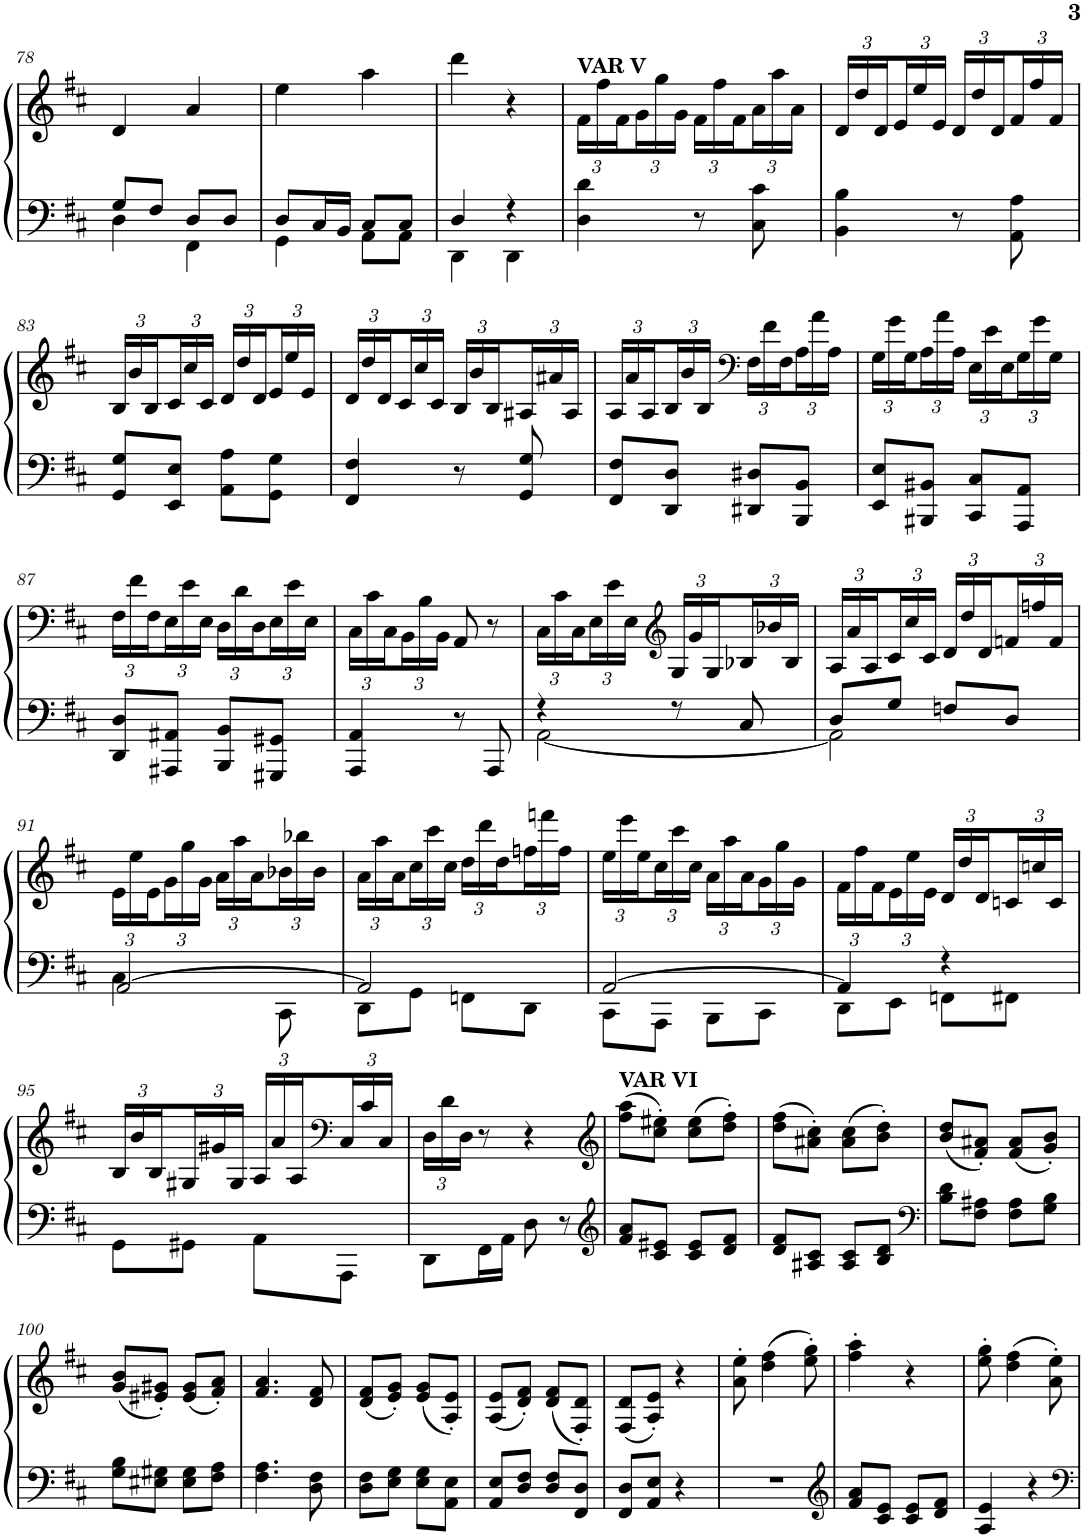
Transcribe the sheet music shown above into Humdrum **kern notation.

**kern	**kern
*part1	*part1
*staff2	*staff1
*I"Piano	*
*I'Pno.	*
!!LO:PB:g=z
*clefF4	*clefG2
*k[f#c#]	*k[f#c#]
*M2/4	*M2/4
=78	=78
*^	*
8G/L	4D\	4d/
8F#/J	.	.
8D/L	4FF#\	4a/
8D/J	.	.
=79	=79	=79
8D/L	4GG\	4ee\
16C#/L	.	.
16BB/JJ	.	.
8C#/L	8AA\L	4aa\
8C#/J	8AA\J	.
=80	=80	=80
4D/	4DD\	4ddd\
4r	4DD\	4r
*v	*v	*
=81	=81
*	*Xbrackettup
*^	*
!	!	!LO:TX:a:B:t=VAR V
*v	*v	*
4D\ 4d\	24f#\LL
.	24ff#\
.	24f#\
.	24g\
.	24gg\
.	24g\JJ
8r	24f#\LL
.	24ff#\
.	24f#\
8C#\ 8c#\	24a\
.	24aa\
.	24a\JJ
=82	=82
4BB\ 4B\	24d/LL
.	24dd/
.	24d/
.	24e/
.	24ee/
.	24e/JJ
8r	24d/LL
.	24dd/
.	24d/
8AA\ 8A\	24f#/
.	24ff#/
.	24f#/JJ
!!LO:LB:g=z
=83	=83
8GG/ 8G/L	24B/LL
.	24b/
.	24B/
8EE/ 8E/J	24c#/
.	24cc#/
.	24c#/JJ
8AA\ 8A\L	24d/LL
.	24dd/
.	24d/
8GG\ 8G\J	24e/
.	24ee/
.	24e/JJ
=84	=84
4FF#/ 4F#/	24d/LL
.	24dd/
.	24d/
.	24c#/
.	24cc#/
.	24c#/JJ
8r	24B/LL
.	24b/
.	24B/
8GG/ 8G/	24A#X/
.	24a#X/
.	24A#/JJ
=85	=85
8FF#/ 8F#/L	24A/LL
.	24a/
.	24A/
8DD/ 8D/J	24B/
.	24b/
.	24B/JJ
*	*clefF4
8DD#X/ 8D#X/L	24F#\LL
.	24f#\
.	24F#\
8BBB/ 8BB/J	24A\
.	24a\
.	24A\JJ
=86	=86
8EE/ 8E/L	24G\LL
.	24g\
.	24G\
8BBB#X/ 8BB#X/J	24A\
.	24a\
.	24A\JJ
8CC#/ 8C#/L	24E\LL
.	24e\
.	24E\
8AAA/ 8AA/J	24G\
.	24g\
.	24G\JJ
!!LO:LB:g=z
=87	=87
8DD/ 8D/L	24F#\LL
.	24f#\
.	24F#\
8AAA#X/ 8AA#X/J	24E\
.	24e\
.	24E\JJ
8BBB/ 8BB/L	24D\LL
.	24d\
.	24D\
8GGG#X/ 8GG#X/J	24E\
.	24e\
.	24E\JJ
=88	=88
4AAA/ 4AA/	24C#\LL
.	24c#\
.	24C#\
.	24BB\
.	24B\
.	24BB\JJ
8r	8AA/
8AAA/	8r
=89	=89
*^	*
4r	[2AA\	24C#\LL
.	.	24c#\
.	.	24C#\
.	.	24E\
.	.	24e\
.	.	24E\JJ
*	*	*clefG2
8r	.	24G/LL
.	.	24g/
.	.	24G/
8C#/	.	24B-X/
.	.	24b-X/
.	.	24B-/JJ
=90	=90	=90
8D/L	2AA\]	24A/LL
.	.	24a/
.	.	24A/
8G/J	.	24c#/
.	.	24cc#/
.	.	24c#/JJ
8Fn/L	.	24d/LL
.	.	24dd/
.	.	24d/
8D/J	.	24fn/
.	.	24ffn/
.	.	24f/JJ
!!LO:LB:g=z
=91	=91	=91
[2AA/	4C#\	24e\LL
.	.	24ee\
.	.	24e\
.	.	24g\
.	.	24gg\
.	.	24g\JJ
.	8ryy	24a\LL
.	.	24aa\
.	.	24a\
.	8CC#\	24b-X\
.	.	24bb-X\
.	.	24b-\JJ
=92	=92	=92
2AA/]	8DD\L	24a\LL
.	.	24aa\
.	.	24a\
.	8GG\J	24cc#\
.	.	24ccc#\
.	.	24cc#\JJ
.	8FFn\L	24dd\LL
.	.	24ddd\
.	.	24dd\
.	8DD\J	24ffn\
.	.	24fffn\
.	.	24ff\JJ
=93	=93	=93
[2AA/	8CC#\L	24ee\LL
.	.	24eee\
.	.	24ee\
.	8AAA\J	24cc#\
.	.	24ccc#\
.	.	24cc#\JJ
.	8BBB\L	24a\LL
.	.	24aa\
.	.	24a\
.	8CC#\J	24g\
.	.	24gg\
.	.	24g\JJ
=94	=94	=94
4AA/]	8DD\L	24f#\LL
.	.	24ff#\
.	.	24f#\
.	8EE\J	24e\
.	.	24ee\
.	.	24e\JJ
4r	8FFn\L	24d/LL
.	.	24dd/
.	.	24d/
.	8FF#X\J	24cn/
.	.	24ccn/
.	.	24c/JJ
*v	*v	*
!!LO:LB:g=z
=95	=95
8GG\L	24B/LL
.	24b/
.	24B/
8GG#X\J	24G#X/
.	24g#X/
.	24G#/JJ
8AA\L	24A/LL
.	24a/
.	24A/
*	*clefF4
8AAA\J	24C#/
.	24c#/
.	24C#/JJ
=96	=96
8DD\L	24D\LL
.	24d\
.	24D\JJ
16FF#\L	8r
16AA\JJ	.
8D\	4r
8r	.
=97	=97
*clefG2	*clefG2
!	!LO:TX:a:B:t=VAR VI
8f#/ 8a/L	(8ff#\ 8aa\L
8c#/ 8e#X/J	8cc#\' 8ee#X\'J)
8c#/ 8e#/L	(8cc#\ 8ee#\L
8d/ 8f#/J	8dd\' 8ff#\'J)
=98	=98
8d/ 8f#/L	(8dd\ 8ff#\L
8A#X/ 8c#/J	8a#X\' 8cc#\'J)
8A#/ 8c#/L	(8a#\ 8cc#\L
8B/ 8d/J	8b\' 8dd\'J)
=99	=99
*clefF4	*
8B\ 8d\L	(8b/ 8dd/L
8F#\ 8A#X\J	8f#/' 8a#X/'J)
8F#\ 8A#\L	(8f#/ 8a#/L
8G\ 8B\J	8g/' 8b/'J)
!!LO:LB:g=z
=100	=100
8G\ 8B\L	(8g/ 8b/L
8E#X\ 8G#X\J	8e#X/' 8g#X/'J)
8E#\ 8G#\L	(8e#/ 8g#/L
8F#\ 8A\J	8f#/' 8a/'J)
=101	=101
4.F#\ 4.A\	4.f#/ 4.a/
8D\ 8F#\	8d/ 8f#/
=102	=102
8D\ 8F#\L	(8d/ 8f#/L
8E\ 8G\J	8e/' 8g/'J)
8E\ 8G\L	(8e/ 8g/L
8AA\ 8E\J	8A/' 8e/'J)
=103	=103
8AA/ 8E/L	(8A/ 8e/L
8D/ 8F#/J	8d/' 8f#/'J)
8D/ 8F#/L	(8d/ 8f#/L
8FF#/ 8D/J	8F#/' 8d/'J)
=104	=104
8FF#/ 8D/L	(8F#/ 8d/L
8AA/ 8E/J	8A/' 8e/'J)
4r	4r
=105	=105
2r	8a\' 8ee\'
.	(4dd\ 4ff#\
.	8ee\' 8gg\')
=106	=106
*clefG2	*
8f#/ 8a/L	4ff#\' 4aa\'
8c#/ 8e/J	.
8c#/ 8e/L	4r
8d/ 8f#/J	.
=107	=107
4A/ 4e/	8ee\' 8gg\'
.	(4dd\ 4ff#\
4r	.
.	8a\' 8ee\')
=	=
*-	*-
